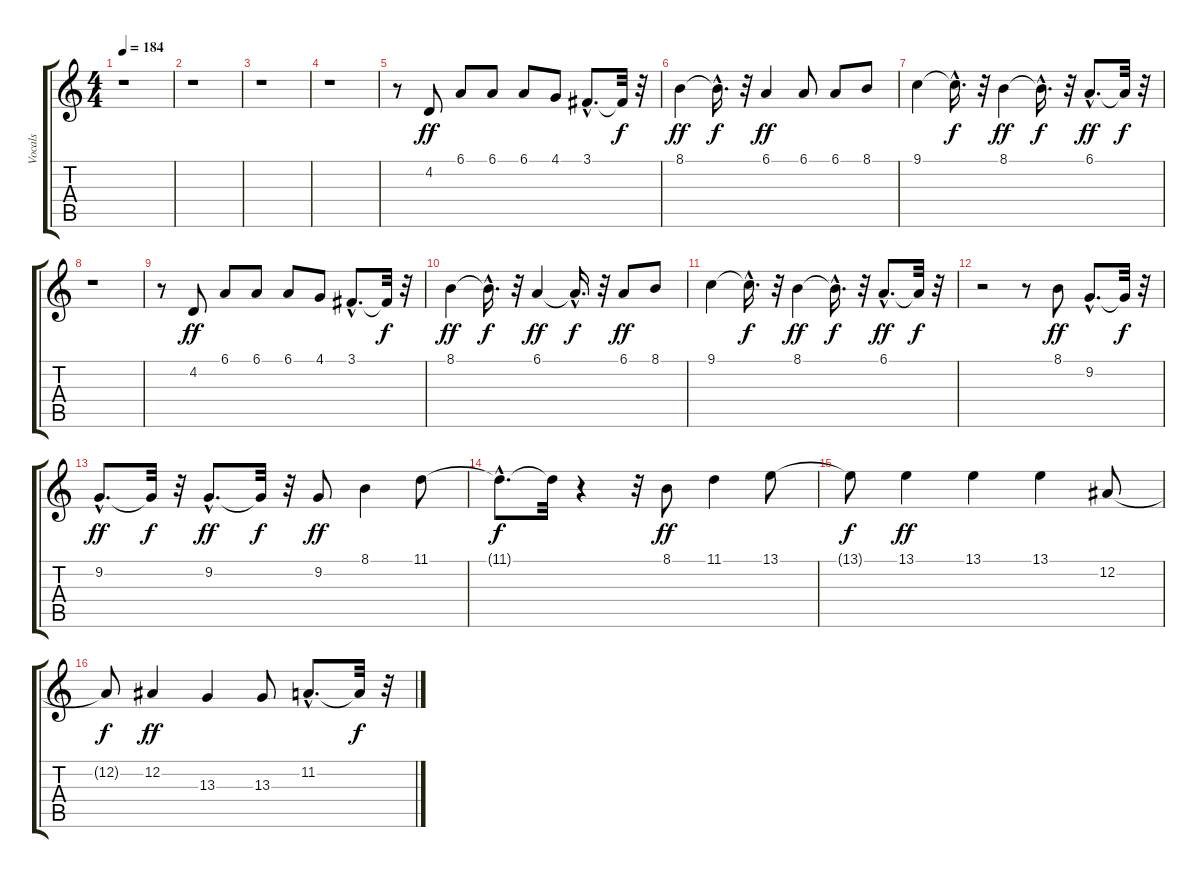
\track ("Vocals" "Vocals") {instrument altosax}
\staff {score tabs}
\tuning (Eb4 Bb3 Gb3 Db3 Ab2 Eb2) {hide}
\ts (4 4)
\tempo 184
\clef g2
\ks c
r.1{dy f} |
r.1 |
r.1 |
r.1 |
r.8 4.2.8{dy ff} 6.1.8 6.1.8 6.1.8 4.1.8 3.1{hac}.8{d} 3.1{t}.32{dy f} r.32 |
8.1.4{dy ff} 8.1{hac t}.16{d dy f} r.32 6.1.4{dy ff} 6.1.8 6.1.8 8.1.8 |
9.1.4 9.1{hac t}.16{d dy f} r.32 8.1.4{dy ff} 8.1{hac t}.16{d dy f} r.32 6.1{hac}.8{d dy ff} 6.1{t}.32{dy f} r.32 |
r.1 |
r.8 4.2.8{dy ff} 6.1.8 6.1.8 6.1.8 4.1.8 3.1{hac}.8{d} 3.1{t}.32{dy f} r.32 |
8.1.4{dy ff} 8.1{hac t}.16{d dy f} r.32 6.1.4{dy ff} 6.1{hac t}.16{d dy f} r.32 6.1.8{dy ff} 8.1.8 |
9.1.4 9.1{hac t}.16{d dy f} r.32 8.1.4{dy ff} 8.1{hac t}.16{d dy f} r.32 6.1{hac}.8{d dy ff} 6.1{t}.32{dy f} r.32 |
r.2 r.8 8.1.8{dy ff} 9.2{hac}.8{d} 9.2{t}.32{dy f} r.32 |
9.2{hac}.8{d dy ff} 9.2{t}.32{dy f} r.32 9.2{hac}.8{d dy ff} 9.2{t}.32{dy f} r.32 9.2.8{dy ff} 8.1.4 11.1.8 |
11.1{hac t}.8{d dy f} 11.1{t}.32 r.4 r.32 8.1.8{dy ff} 11.1.4 13.1.8 |
13.1{t}.8{dy f} 13.1.4{dy ff} 13.1.4 13.1.4 12.2.8 |
12.2{t}.8{dy f} 12.2.4{dy ff} 13.3.4 13.3.8 11.2{hac}.8{d} 11.2{t}.32{dy f} r.32
